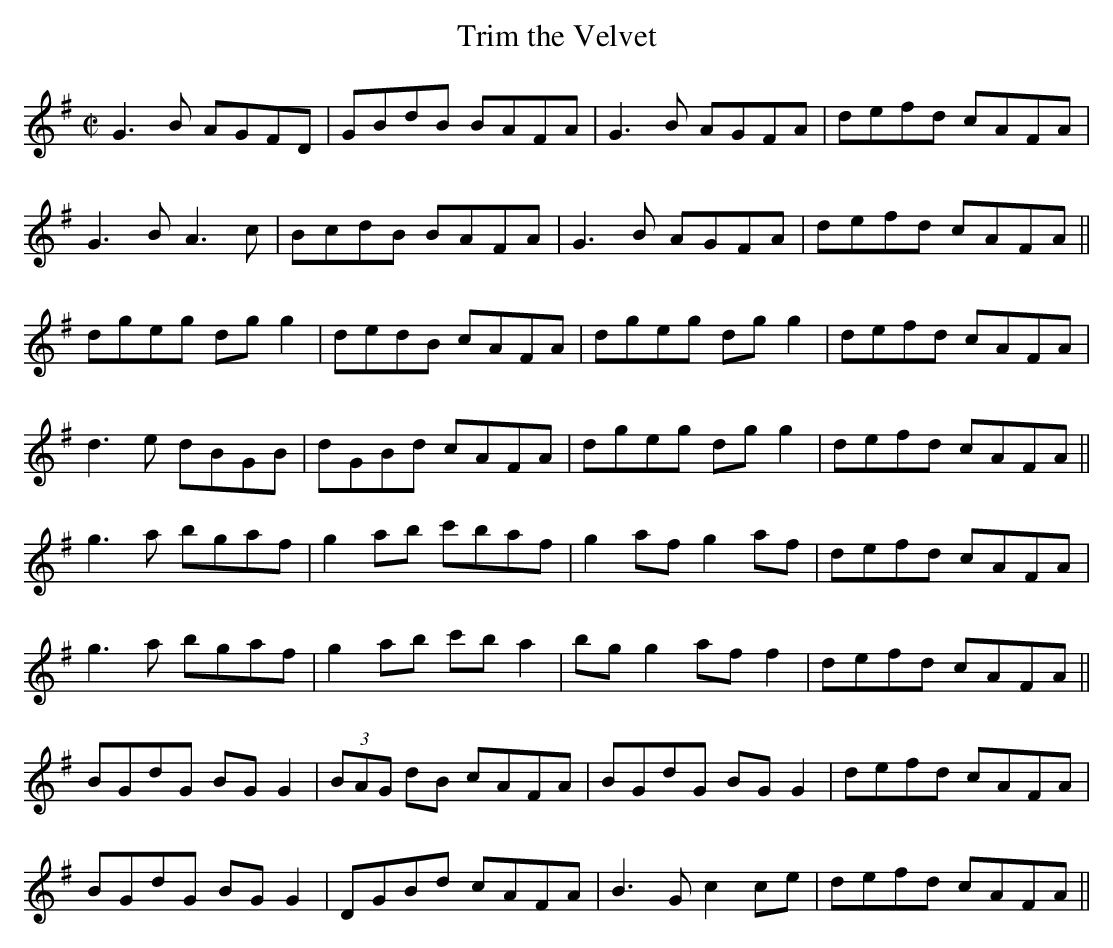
X:1
T:Trim the Velvet
M:C|
K:G
G3B AGFD|GBdB BAFA|G3B AGFA|defd cAFA|
G3B A3c|BcdB BAFA|G3B AGFA|defd cAFA||
dgeg dgg2|dedB cAFA|dgeg dgg2|defd cAFA|
d3e dBGB|dGBd cAFA|dgeg dgg2|defd cAFA||
g3a bgaf|g2ab c'baf|g2af g2af|defd cAFA|
g3a bgaf|g2ab c'ba2|bgg2 aff2|defd cAFA||
BGdG BGG2|(3BAG dB cAFA|BGdG BGG2|defd cAFA|
BGdG BGG2 |DGBd cAFA|B3G c2ce|defd cAFA||
